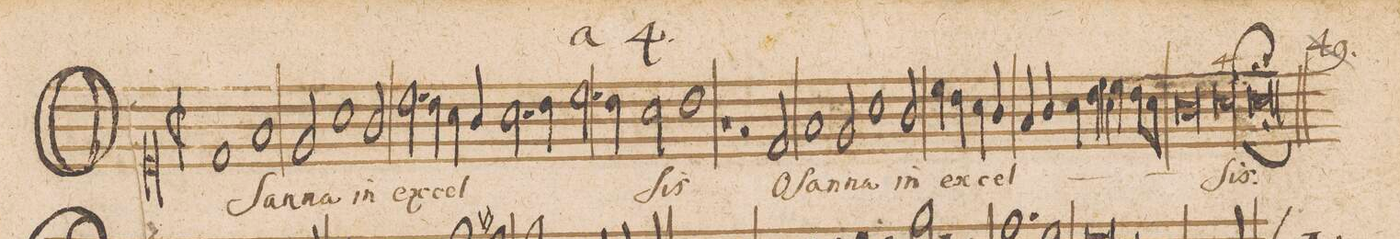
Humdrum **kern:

**kern	**text
*I"TENOR.	*
*clefC1	*
*k[]	*
*met(C|)	*
*M2/1	*
1d	O-
1f	-ſan-
=35-	=35-
2e/	-na
1a	in
2g/	ex-
=36-	=36-
*2\right	*
2.cc\	-cel-
4b\	.
4a\	.
4g/	.
2.a\	.
=37-	=37-
4b\	.
2.cc\	.
4b\	.
2a\	.
=38-	=38-
1b	-ſis
1r	.
=39-	=39-
2r	.
2d/	O-
1f	-ſan-
=40-	=40-
2e/	-na
1a	in
2g/	ex-
=41-	=41-
4cc\	-cel-
4b\	.
4a\	.
4g/	.
4f/	.
4g/	.
4a\	.
4b\	.
=42-	=42-
4cc\	.
4a\	.
4cc\	.
8b\L	.
8a\J	.
0g	.
=43-	=43-
00a	.
=44-	=44-
=45-	=45-
1al;;	-ſis.
==	==
*-	*-
